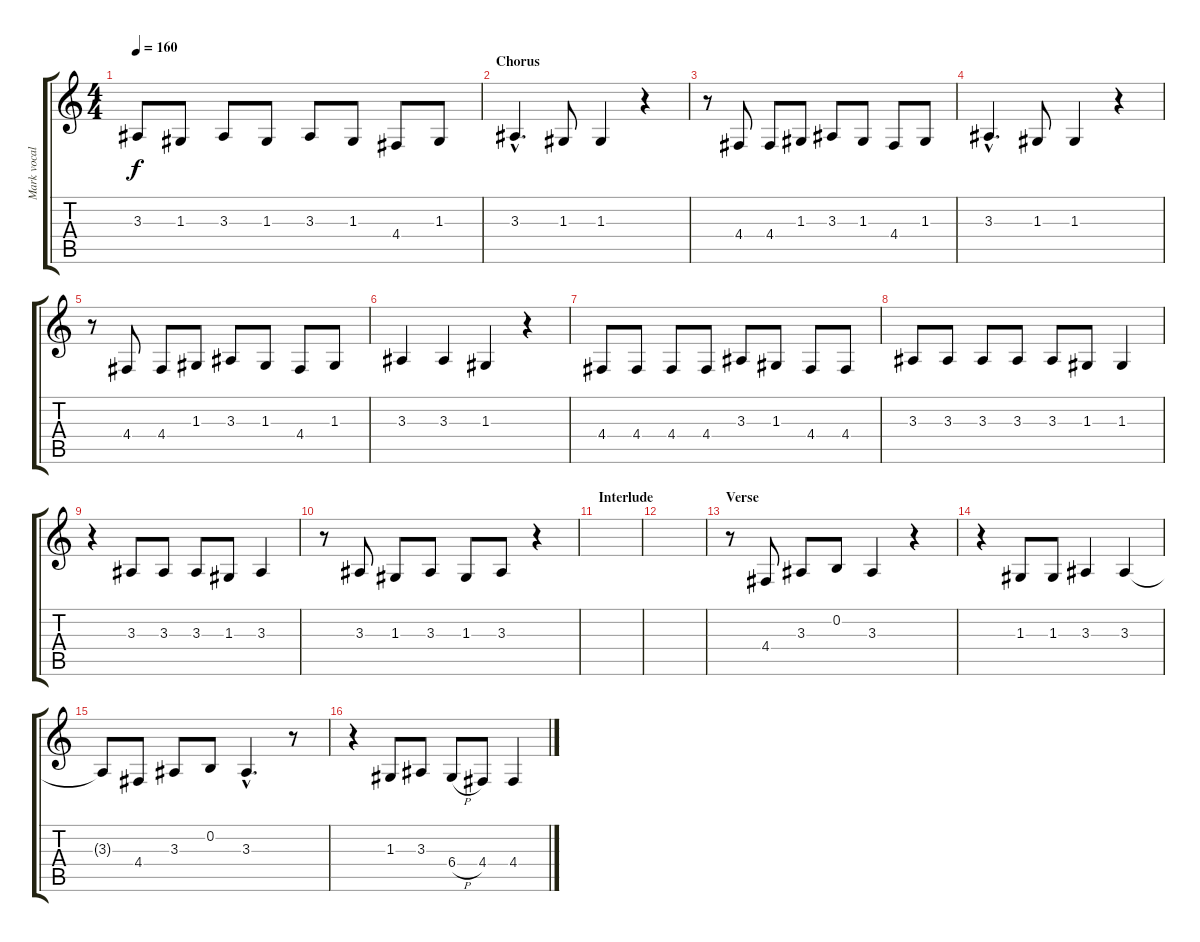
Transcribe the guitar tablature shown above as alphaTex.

\track ("Mark vocals(2)" "Mark vocal") {instrument tenorsax}
\staff {score tabs}
\tuning (E4 B3 G3 D3 A2 E2) {hide}
\ts (4 4)
\tempo 160
\clef g2
\ks c
3.3.8{dy f} 1.3.8 3.3.8 1.3.8 3.3.8 1.3.8 4.4.8 1.3.8 |
\section ("" "Chorus")
3.3{hac}.4{d} 1.3.8 1.3.4 r.4 |
r.8 4.4.8 4.4.8 1.3.8 3.3.8 1.3.8 4.4.8 1.3.8 |
3.3{hac}.4{d} 1.3.8 1.3.4 r.4 |
r.8 4.4.8 4.4.8 1.3.8 3.3.8 1.3.8 4.4.8 1.3.8 |
3.3.4 3.3.4 1.3.4 r.4 |
4.4.8 4.4.8 4.4.8 4.4.8 3.3.8 1.3.8 4.4.8 4.4.8 |
3.3.8 3.3.8 3.3.8 3.3.8 3.3.8 1.3.8 1.3.4 |
r.4 3.3.8 3.3.8 3.3.8 1.3.8 3.3.4 |
r.8 3.3.8 1.3.8 3.3.8 1.3.8 3.3.8 r.4 |
\section ("" "Interlude")
|
|
\section ("" "Verse")
r.8 4.4.8 3.3.8 0.2.8 3.3.4 r.4 |
r.4 1.3.8 1.3.8 3.3.4 3.3.4 |
3.3{t}.8 4.4.8 3.3.8 0.2.8 3.3{hac}.4{d} r.8 |
r.4 1.3.8 3.3.8 6.4{h}.8 4.4.8 4.4.4
